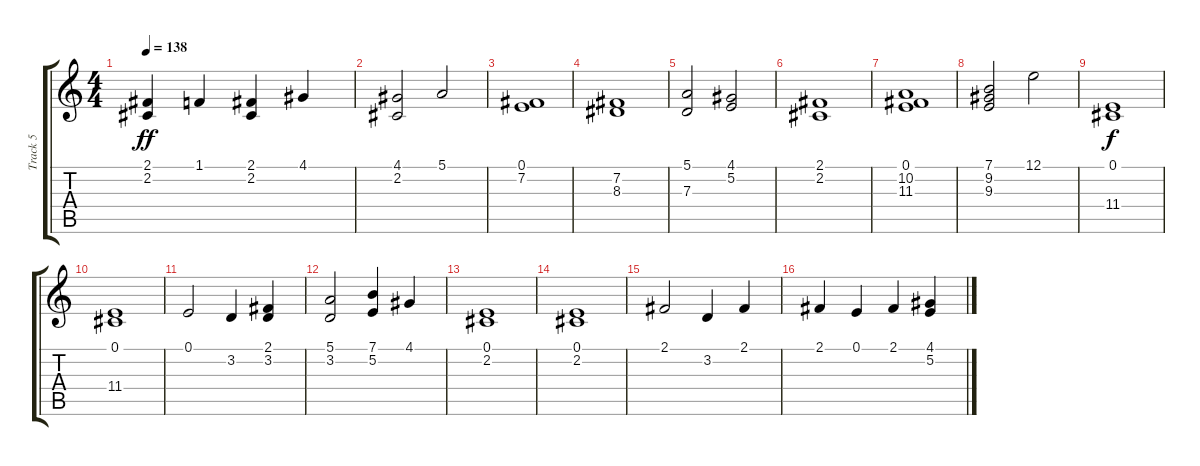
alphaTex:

\track ("Track 5" "Track 5") {instrument stringensemble1}
\staff {score tabs}
\tuning (E4 B3 G3 D3 A2 E2) {hide}
\ts (4 4)
\tempo 138
\clef g2
\ks c
(2.1 2.2).4{dy ff} 1.1.4 (2.1 2.2).4 4.1.4 |
(4.1 2.2).2 5.1.2 |
(0.1 7.2).1 |
(7.2 8.3).1 |
(5.1 7.3).2 (4.1 5.2).2 |
(2.1 2.2).1 |
(0.1 10.2 11.3).1 |
(7.1 9.2 9.3).2 12.1.2 |
(0.1 11.4).1{dy f} |
(0.1 11.4).1 |
0.1.2 3.2.4 (2.1 3.2).4 |
(5.1 3.2).2 (7.1 5.2).4 4.1.4 |
(0.1 2.2).1 |
(0.1 2.2).1 |
2.1.2 3.2.4 2.1.4 |
2.1.4 0.1.4 2.1.4 (4.1 5.2).4
